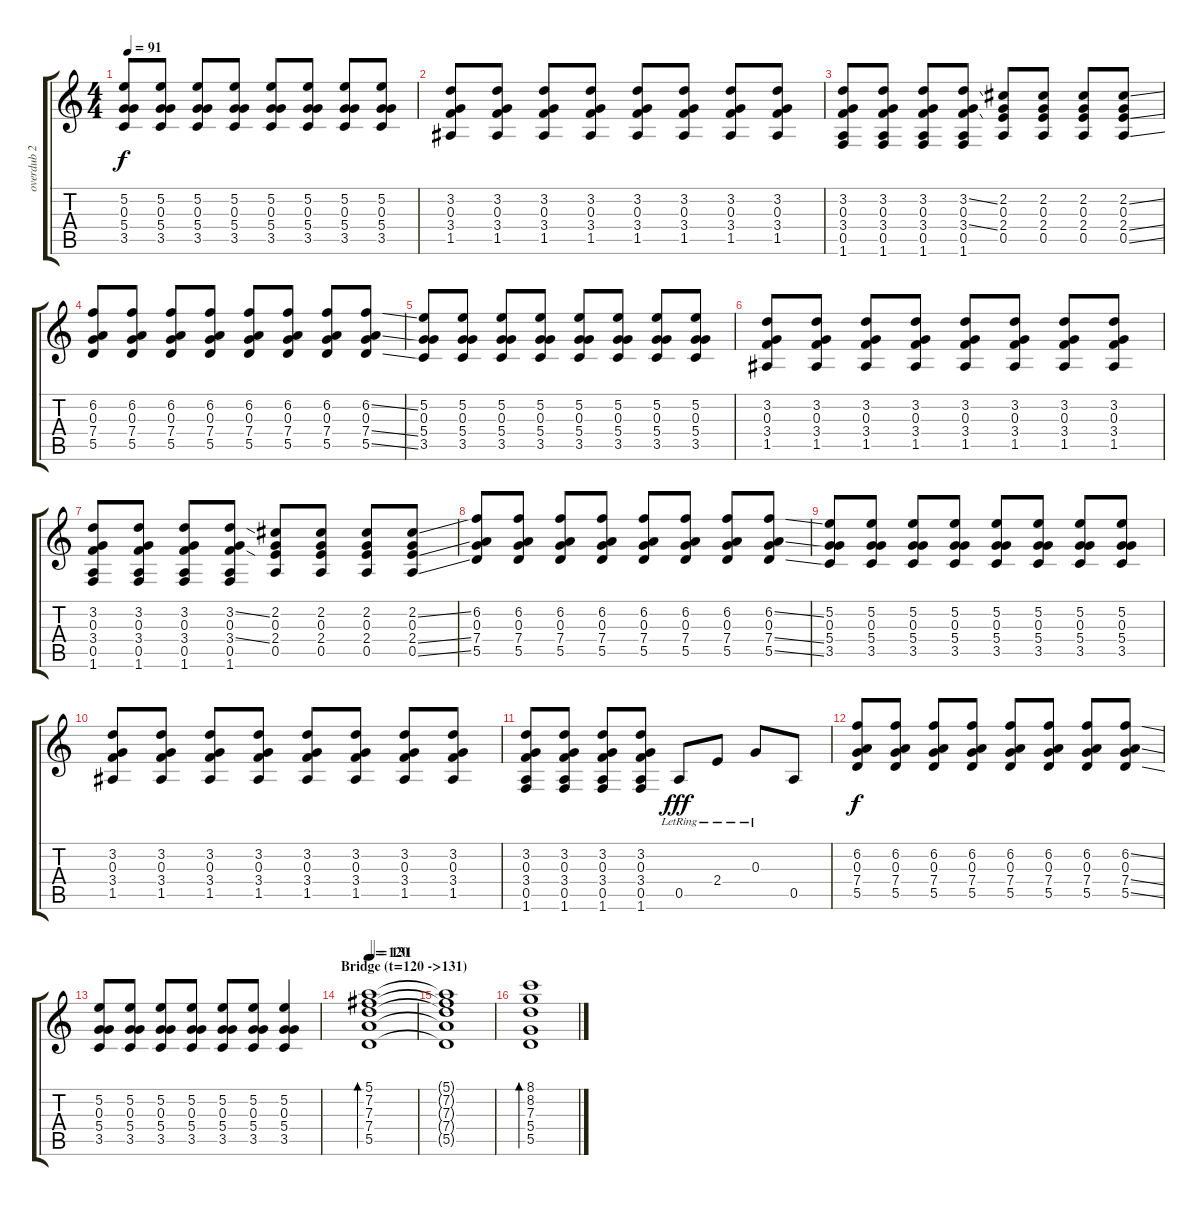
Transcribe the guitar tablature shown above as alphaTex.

\track ("overdub 2" "overdub 2") {instrument electricguitarjazz}
\staff {score tabs}
\tuning (E4 B3 G3 D3 A2 E2) {hide}
\ts (4 4)
\tempo 91
\clef g2
\ks c
(5.2 0.3 5.4 3.5).8{dy f} (5.2 0.3 5.4 3.5).8 (5.2 0.3 5.4 3.5).8 (5.2 0.3 5.4 3.5).8 (5.2 0.3 5.4 3.5).8 (5.2 0.3 5.4 3.5).8 (5.2 0.3 5.4 3.5).8 (5.2 0.3 5.4 3.5).8 |
(3.2 0.3 3.4 1.5).8 (3.2 0.3 3.4 1.5).8 (3.2 0.3 3.4 1.5).8 (3.2 0.3 3.4 1.5).8 (3.2 0.3 3.4 1.5).8 (3.2 0.3 3.4 1.5).8 (3.2 0.3 3.4 1.5).8 (3.2 0.3 3.4 1.5).8 |
(3.2 0.3 3.4 0.5 1.6).8 (3.2 0.3 3.4 0.5 1.6).8 (3.2 0.3 3.4 0.5 1.6).8 (3.2{ss} 0.3 3.4{ss} 0.5 1.6).8 (2.2 0.3 2.4 0.5).8 (2.2 0.3 2.4 0.5).8 (2.2 0.3 2.4 0.5).8 (2.2{ss} 0.3 2.4{ss} 0.5{ss}).8 |
(6.2 0.3 7.4 5.5).8 (6.2 0.3 7.4 5.5).8 (6.2 0.3 7.4 5.5).8 (6.2 0.3 7.4 5.5).8 (6.2 0.3 7.4 5.5).8 (6.2 0.3 7.4 5.5).8 (6.2 0.3 7.4 5.5).8 (6.2{ss} 0.3 7.4{ss} 5.5{ss}).8 |
(5.2 0.3 5.4 3.5).8 (5.2 0.3 5.4 3.5).8 (5.2 0.3 5.4 3.5).8 (5.2 0.3 5.4 3.5).8 (5.2 0.3 5.4 3.5).8 (5.2 0.3 5.4 3.5).8 (5.2 0.3 5.4 3.5).8 (5.2 0.3 5.4 3.5).8 |
(3.2 0.3 3.4 1.5).8 (3.2 0.3 3.4 1.5).8 (3.2 0.3 3.4 1.5).8 (3.2 0.3 3.4 1.5).8 (3.2 0.3 3.4 1.5).8 (3.2 0.3 3.4 1.5).8 (3.2 0.3 3.4 1.5).8 (3.2 0.3 3.4 1.5).8 |
(3.2 0.3 3.4 0.5 1.6).8 (3.2 0.3 3.4 0.5 1.6).8 (3.2 0.3 3.4 0.5 1.6).8 (3.2{ss} 0.3 3.4{ss} 0.5 1.6).8 (2.2 0.3 2.4 0.5).8 (2.2 0.3 2.4 0.5).8 (2.2 0.3 2.4 0.5).8 (2.2{ss} 0.3 2.4{ss} 0.5{ss}).8 |
(6.2 0.3 7.4 5.5).8 (6.2 0.3 7.4 5.5).8 (6.2 0.3 7.4 5.5).8 (6.2 0.3 7.4 5.5).8 (6.2 0.3 7.4 5.5).8 (6.2 0.3 7.4 5.5).8 (6.2 0.3 7.4 5.5).8 (6.2{ss} 0.3 7.4{ss} 5.5{ss}).8 |
(5.2 0.3 5.4 3.5).8 (5.2 0.3 5.4 3.5).8 (5.2 0.3 5.4 3.5).8 (5.2 0.3 5.4 3.5).8 (5.2 0.3 5.4 3.5).8 (5.2 0.3 5.4 3.5).8 (5.2 0.3 5.4 3.5).8 (5.2 0.3 5.4 3.5).8 |
(3.2 0.3 3.4 1.5).8 (3.2 0.3 3.4 1.5).8 (3.2 0.3 3.4 1.5).8 (3.2 0.3 3.4 1.5).8 (3.2 0.3 3.4 1.5).8 (3.2 0.3 3.4 1.5).8 (3.2 0.3 3.4 1.5).8 (3.2 0.3 3.4 1.5).8 |
(3.2 0.3 3.4 0.5 1.6).8 (3.2 0.3 3.4 0.5 1.6).8 (3.2 0.3 3.4 0.5 1.6).8 (3.2 0.3 3.4 0.5 1.6).8 0.5{lr}.8{dy fff} 2.4{lr}.8 0.3{lr}.8 0.5.8 |
(6.2 0.3 7.4 5.5).8{dy f} (6.2 0.3 7.4 5.5).8 (6.2 0.3 7.4 5.5).8 (6.2 0.3 7.4 5.5).8 (6.2 0.3 7.4 5.5).8 (6.2 0.3 7.4 5.5).8 (6.2 0.3 7.4 5.5).8 (6.2{ss} 0.3 7.4{ss} 5.5{ss}).8 |
(5.2 0.3 5.4 3.5).8 (5.2 0.3 5.4 3.5).8 (5.2 0.3 5.4 3.5).8 (5.2 0.3 5.4 3.5).8 (5.2 0.3 5.4 3.5).8 (5.2 0.3 5.4 3.5).8 (5.2 0.3 5.4 3.5).4 |
\section ("" "Bridge (t=120 ->131)")
\tempo 120
\tempo (131 0.0625)
(5.1 7.2 7.3 7.4 5.5).1{bd 240 volume 8 balance 14 instrument electricguitarjazz} |
(5.1{t} 7.2{t} 7.3{t} 7.4{t} 5.5{t}).1 |
(8.1 8.2 7.3 5.4 5.5).1{bd 240}
